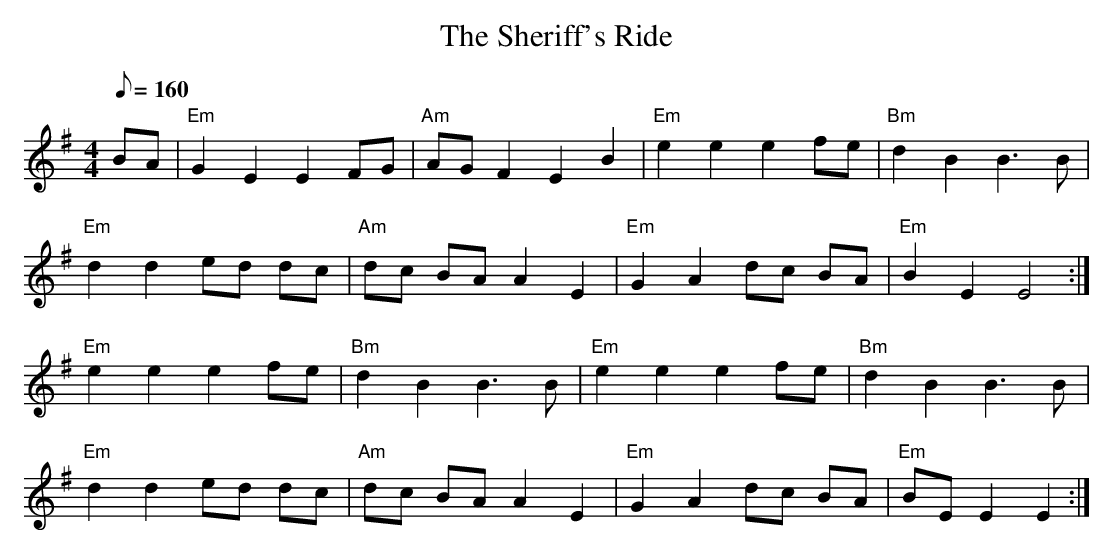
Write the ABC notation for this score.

X:1
T:Sheriff's Ride, The
M:4/4
L:1/8
Q:160
K:Emin
BA | "Em" G2 E2 E2 FG | "Am" AG F2 E2 B2 | "Em" e2 e2 e2 fe | "Bm" d2 B2 B3 B |
"Em" d2 d2 ed dc | "Am" dc BA A2 E2 | "Em" G2 A2 dc BA | "Em" B2 E2 E4 :|
"Em" e2 e2 e2 fe | "Bm" d2 B2 B3 B | "Em" e2 e2 e2 fe | "Bm" d2 B2 B3 B|
"Em" d2 d2 ed dc | "Am" dc BA A2 E2 | "Em" G2 A2 dc BA | "Em" BE E2 E2 :|
